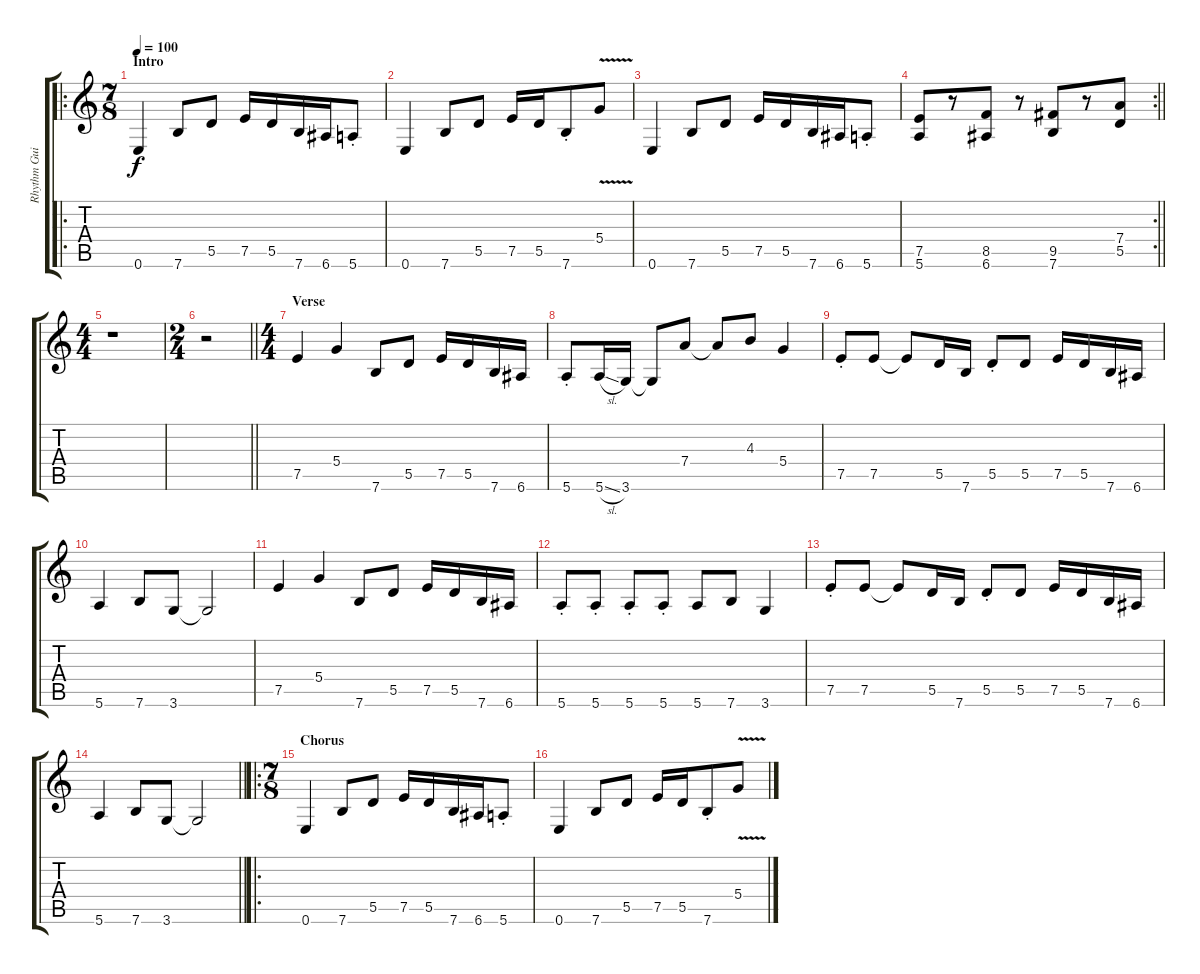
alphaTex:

\track ("Rhythm Guitar" "Rhythm Gui") {instrument overdrivenguitar}
\staff {score tabs}
\tuning (E4 B3 G3 D3 A2 E2) {hide}
\ro
\ts (7 8)
\section ("" "Intro")
\tempo 100
\clef g2
\ks c
0.6.4{dy f instrument overdrivenguitar} 7.6.8 5.5.8 7.5.16 5.5.16 7.6.16 6.6.16 5.6{st}.8 |
0.6.4 7.6.8 5.5.8 7.5.16 5.5.16 7.6{st}.8 5.4{v}.8 |
0.6.4 7.6.8 5.5.8 7.5.16 5.5.16 7.6.16 6.6.16 5.6{st}.8 |
\rc 2
\barLineRight lightlight
(7.5 5.6).8 r.8 (8.5 6.6).8 r.8 (9.5 7.6).8 r.8 (7.4 5.5).8 |
\ts (4 4)
r.1 |
\ts (2 4)
\barLineRight lightlight
r.2 |
\ts (4 4)
\section ("" "Verse")
7.5.4 5.4.4 7.6.8 5.5.8 7.5.16 5.5.16 7.6.16 6.6.16 |
5.6{st}.8 5.6{sl}.16 3.6.16 3.6{t}.8 7.4.8 7.4{t}.8 4.3.8 5.4.4 |
7.5{st}.8 7.5.8 7.5{t}.8 5.5.16 7.6.16 5.5{st}.8 5.5.8 7.5.16 5.5.16 7.6.16 6.6.16 |
5.6.4 7.6.8 3.6.8 3.6{t}.2 |
7.5.4 5.4.4 7.6.8 5.5.8 7.5.16 5.5.16 7.6.16 6.6.16 |
5.6{st}.8 5.6{st}.8 5.6{st}.8 5.6{st}.8 5.6.8 7.6.8 3.6.4 |
7.5{st}.8 7.5.8 7.5{t}.8 5.5.16 7.6.16 5.5{st}.8 5.5.8 7.5.16 5.5.16 7.6.16 6.6.16 |
\barLineRight lightlight
5.6.4 7.6.8 3.6.8 3.6{t}.2 |
\ro
\ts (7 8)
\section ("" "Chorus")
0.6.4 7.6.8 5.5.8 7.5.16 5.5.16 7.6.16 6.6.16 5.6{st}.8 |
0.6.4 7.6.8 5.5.8 7.5.16 5.5.16 7.6{st}.8 5.4{v}.8
